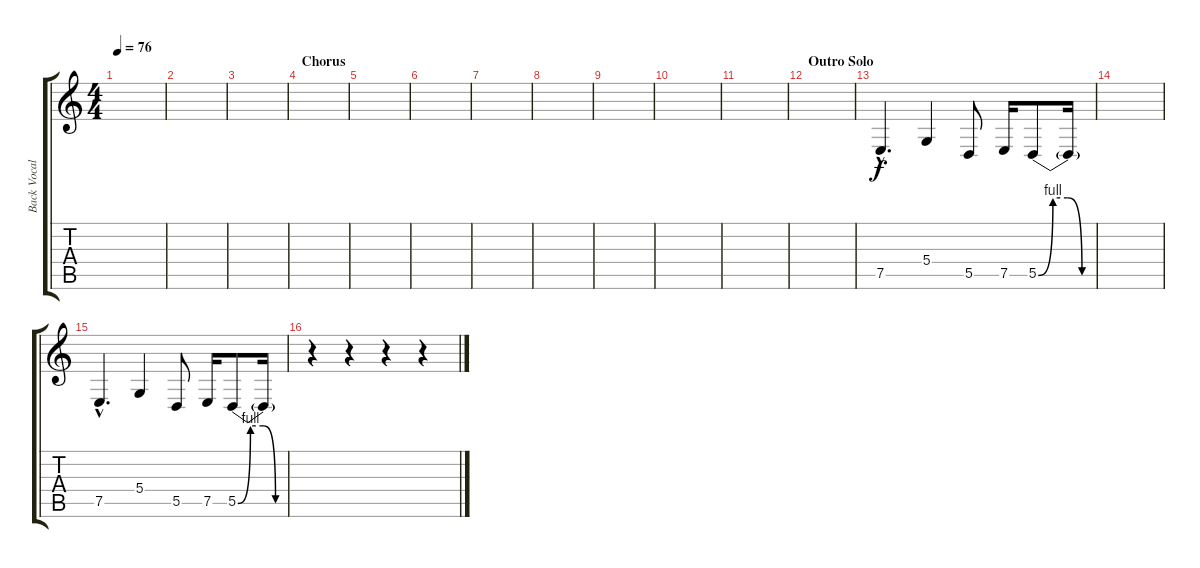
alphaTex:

\track ("Back Vocal" "Back Vocal") {instrument bassoon}
\staff {score tabs}
\tuning (E4 B3 G3 D3 A2 E2) {hide}
\ts (4 4)
\tempo 76
\clef g2
\ks c
|
|
|
\section ("" "Chorus")
|
|
|
|
|
|
|
|
\section ("" "Outro Solo")
|
7.5{hac}.4{d} 5.4.4 5.5.8 7.5.16 5.5{be (custom 0 0 15 4 30 4 45 0 60 0)}.8 5.5{t}.16 |
|
7.5{hac}.4{d} 5.4.4 5.5.8 7.5.16 5.5{be (custom 0 0 15 4 30 4 45 0 60 0)}.8 5.5{t}.16 |
\section ("" "")
r.4 r.4 r.4 r.4
